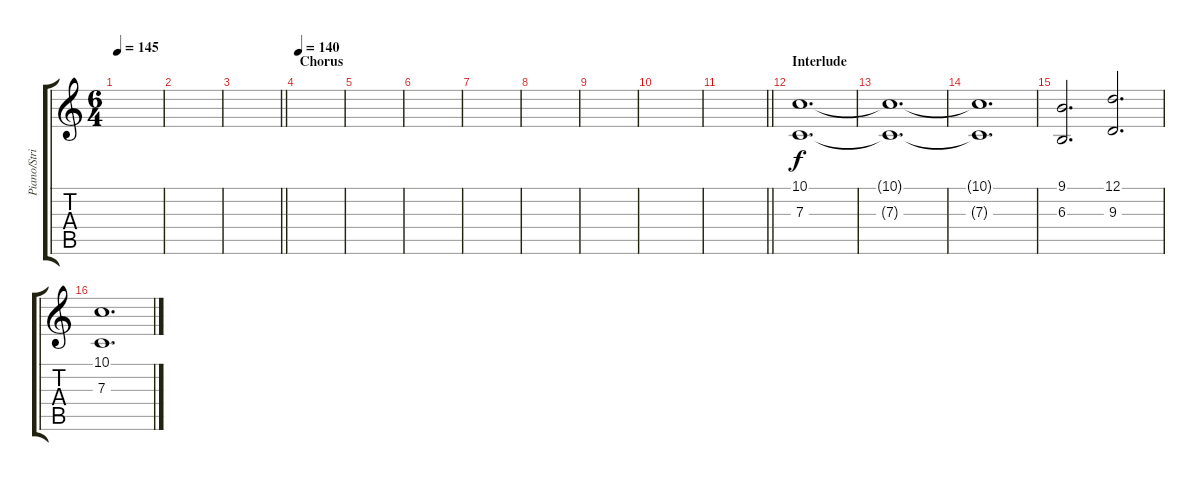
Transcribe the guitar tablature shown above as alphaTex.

\track ("Piano/Strings" "Piano/Stri") {instrument acousticgrandpiano}
\staff {score tabs}
\tuning (D4 A3 F3 C3 G2 C2) {hide}
\ts (6 4)
\tempo 145
\clef g2
\ks c
|
|
\barLineRight lightlight
|
\section ("" "Chorus")
\tempo 140
|
|
|
|
|
|
|
\barLineRight lightlight
|
\section ("" "Interlude")
(10.1 7.3).1{d balance 12 instrument synthstrings2} |
(10.1{t} 7.3{t}).1{d} |
(10.1{t} 7.3{t}).1{d} |
(9.1 6.3).2{d} (12.1 9.3).2{d} |
(10.1 7.3).1{d}
